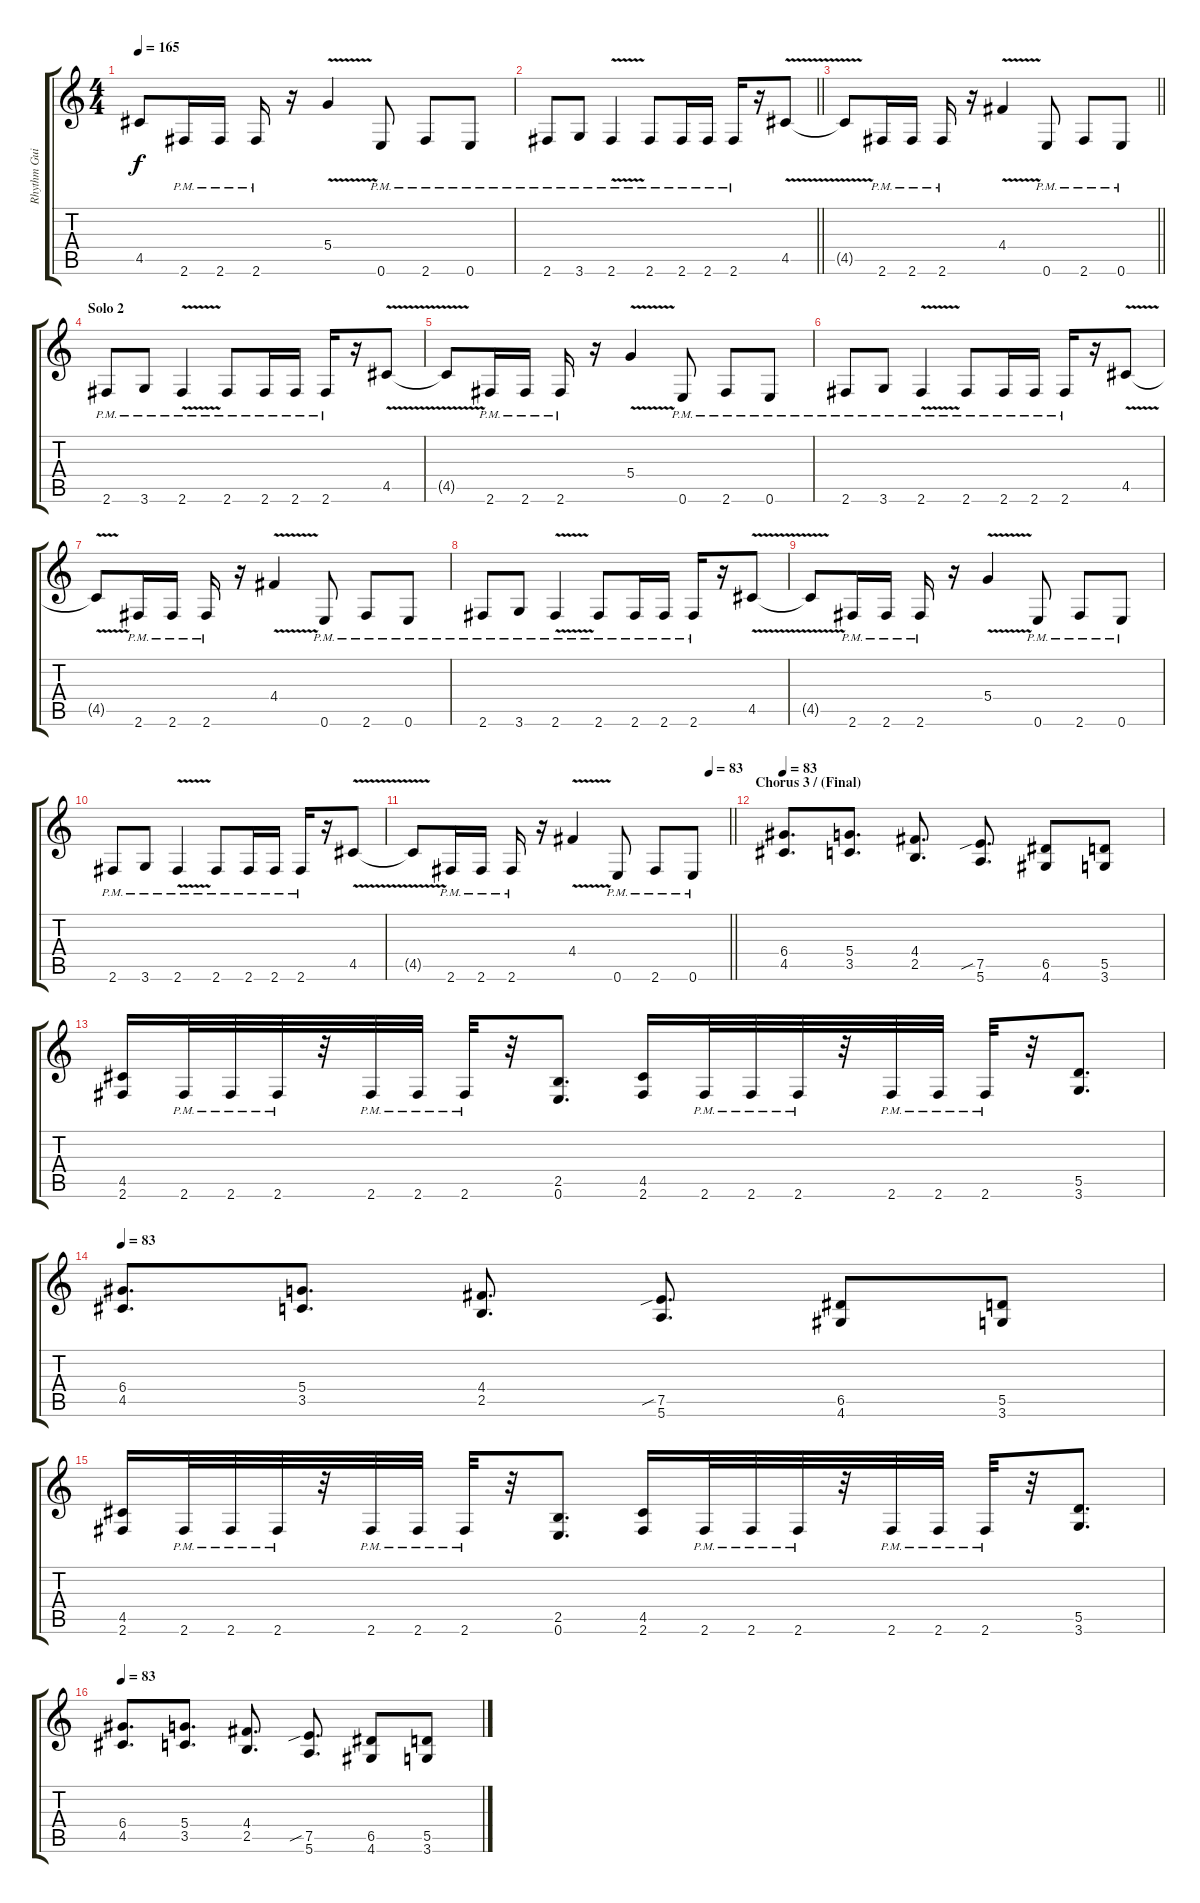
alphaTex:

\track ("Rhythm Guitar 1 [Dave Mustaine]" "Rhythm Gui") {instrument distortionguitar}
\staff {score tabs}
\tuning (E4 B3 G3 D3 A2 E2) {hide}
\ts (4 4)
\tempo 165
\clef g2
\ks c
4.5{t}.8{dy f} 2.6{pm}.16 2.6{pm}.16 2.6{pm}.16 r.16 5.4{v}.4 0.6{pm}.8 2.6{pm}.8 0.6{pm}.8 |
\barLineRight lightlight
2.6{pm}.8 3.6{pm}.8 2.6{v pm}.4 2.6{pm}.8 2.6{pm}.16 2.6{pm}.16 2.6{pm}.16 r.16 4.5{v}.8 |
\barLineRight lightlight
4.5{t}.8 2.6{pm}.16 2.6{pm}.16 2.6{pm}.16 r.16 4.4{v}.4 0.6{pm}.8 2.6{pm}.8 0.6{pm}.8 |
\section ("" "Solo 2")
2.6{pm}.8 3.6{pm}.8 2.6{v pm}.4 2.6{pm}.8 2.6{pm}.16 2.6{pm}.16 2.6{pm}.16 r.16 4.5{v}.8 |
4.5{t}.8 2.6{pm}.16 2.6{pm}.16 2.6{pm}.16 r.16 5.4{v}.4 0.6{pm}.8 2.6{pm}.8 0.6{pm}.8 |
2.6{pm}.8 3.6{pm}.8 2.6{v pm}.4 2.6{pm}.8 2.6{pm}.16 2.6{pm}.16 2.6{pm}.16 r.16 4.5{v}.8 |
4.5{t}.8 2.6{pm}.16 2.6{pm}.16 2.6{pm}.16 r.16 4.4{v}.4 0.6{pm}.8 2.6{pm}.8 0.6{pm}.8 |
2.6{pm}.8 3.6{pm}.8 2.6{v pm}.4 2.6{pm}.8 2.6{pm}.16 2.6{pm}.16 2.6{pm}.16 r.16 4.5{v}.8 |
4.5{t}.8 2.6{pm}.16 2.6{pm}.16 2.6{pm}.16 r.16 5.4{v}.4 0.6{pm}.8 2.6{pm}.8 0.6{pm}.8 |
2.6{pm}.8 3.6{pm}.8 2.6{v pm}.4 2.6{pm}.8 2.6{pm}.16 2.6{pm}.16 2.6{pm}.16 r.16 4.5{v}.8 |
\tempo (83 0.9375)
\barLineRight lightlight
4.5{t}.8 2.6{pm}.16 2.6{pm}.16 2.6{pm}.16 r.16 4.4{v}.4 0.6{pm}.8 2.6{pm}.8 0.6{pm}.8 |
\section ("" "Chorus 3 / (Final)")
\tempo 83
(6.4 4.5).8{d} (5.4 3.5).8{d} (4.4 2.5).8{d} (7.5{sib} 5.6).8{d} (6.5 4.6).8 (5.5 3.6).8 |
(4.5 2.6).16 2.6{pm}.32 2.6{pm}.32 2.6{pm}.32 r.32 2.6{pm}.32 2.6{pm}.32 2.6{pm}.32 r.32 (2.5 0.6).8{d} (4.5 2.6).16 2.6{pm}.32 2.6{pm}.32 2.6{pm}.32 r.32 2.6{pm}.32 2.6{pm}.32 2.6{pm}.32 r.32 (5.5 3.6).8{d} |
\tempo 83
(6.4 4.5).8{d} (5.4 3.5).8{d} (4.4 2.5).8{d} (7.5{sib} 5.6).8{d} (6.5 4.6).8 (5.5 3.6).8 |
(4.5 2.6).16 2.6{pm}.32 2.6{pm}.32 2.6{pm}.32 r.32 2.6{pm}.32 2.6{pm}.32 2.6{pm}.32 r.32 (2.5 0.6).8{d} (4.5 2.6).16 2.6{pm}.32 2.6{pm}.32 2.6{pm}.32 r.32 2.6{pm}.32 2.6{pm}.32 2.6{pm}.32 r.32 (5.5 3.6).8{d} |
\tempo 83
(6.4 4.5).8{d} (5.4 3.5).8{d} (4.4 2.5).8{d} (7.5{sib} 5.6).8{d} (6.5 4.6).8 (5.5 3.6).8
